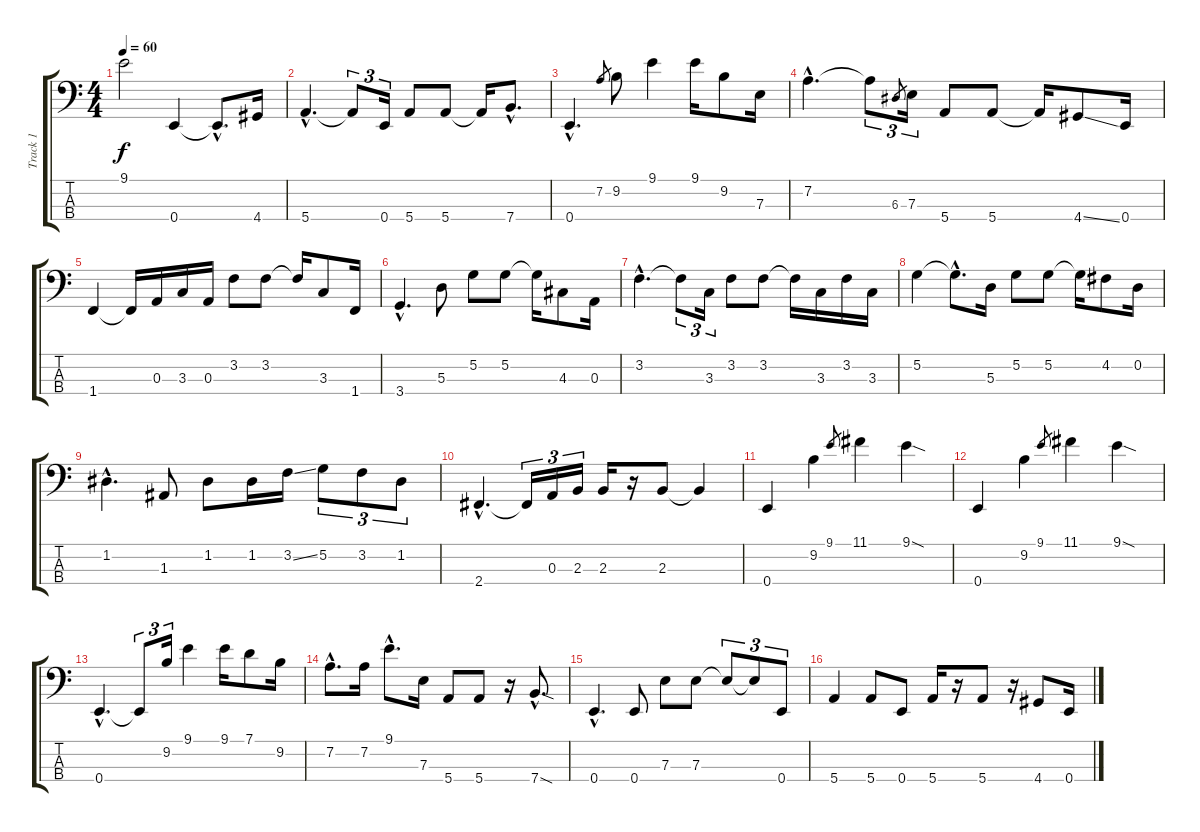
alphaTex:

\track ("Track 1" "Track 1") {instrument electricbassfinger}
\staff {score tabs}
\tuning (G2 D2 A1 E1) {hide}
\ts (4 4)
\tempo 60
\clef f4
\ks c
9.1.2{dy f} 0.4.4 0.4{hac t}.8{d} 4.4.16 |
5.4{hac}.4{d} 5.4{t}.8{tu (3 2)} 0.4.16{tu (3 2)} 5.4.8 5.4.8 5.4{t}.16 7.4{hac}.8{d} |
0.4{hac}.4{d} 7.2.8{gr} 9.2.8 9.1.4 9.1.16 9.2.8 7.3.16 |
7.2{hac}.4{d} 7.2{t}.8{tu (3 2)} 6.3.8{gr} 7.3.16{tu (3 2)} 5.4.8 5.4.8 5.4{t}.16 4.4{ss}.8 0.4.16 |
1.4.4 1.4{t}.16 0.3.16 3.3.16 0.3.16 3.2.8 3.2.8 3.2{t}.16 3.3.8 1.4.16 |
3.4{hac}.4{d} 5.3.8 5.2.8 5.2.8 5.2{t}.16 4.3.8 0.3.16 |
3.2{hac}.4{d} 3.2{t}.8{tu (3 2)} 3.3.16{tu (3 2)} 3.2.8 3.2.8 3.2{t}.16 3.3.16 3.2.16 3.3.16 |
5.2.4 5.2{hac t}.8{d} 5.3.16 5.2.8 5.2.8 5.2{t}.16 4.2.8 0.2.16 |
1.2{hac}.4{d} 1.3.8 1.2.8 1.2.16 3.2{ss}.16 5.2.8{tu (3 2)} 3.2.8{tu (3 2)} 1.2.8{tu (3 2)} |
2.4{hac}.4{d} 2.4{t}.16{tu (3 2)} 0.3.16{tu (3 2)} 2.3.16{tu (3 2)} 2.3.16 r.16 2.3.8 2.3{t}.4 |
0.4.4 9.2.4 9.1.8{gr} 11.1.4 9.1{sod}.4 |
0.4.4 9.2.4 9.1.8{gr} 11.1.4 9.1{sod}.4 |
0.4{hac}.4{d} 0.4{t}.8{tu (3 2)} 9.2.16{tu (3 2)} 9.1.4 9.1.16 7.1.8 9.2.16 |
7.2{hac}.8{d} 7.2.16 9.1{hac}.8{d} 7.3.16 5.4.8 5.4.8 r.16 7.4{sod hac}.8{d} |
0.4{hac}.4{d} 0.4.8 7.3.8 7.3.8 7.3{t}.8{tu (3 2)} 7.3{t}.8{tu (3 2)} 0.4.8{tu (3 2)} |
5.4.4 5.4.8 0.4.8 5.4.16 r.16 5.4.8 r.16 4.4.8 0.4.16
